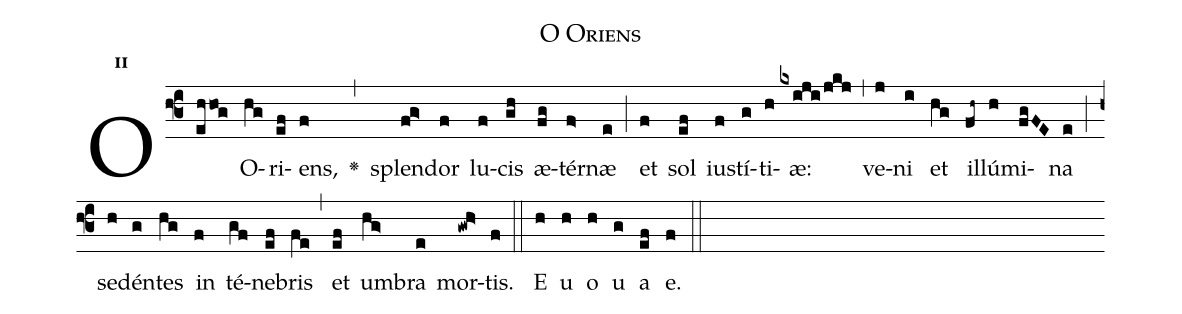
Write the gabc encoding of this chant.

name:O Oriens;
office-part:Antiphona;
mode:2;
%%
initial-style: 1;
name: O Oriens
book: Antiphonae & Responsoria/Tomus I, p. 70;
occasion: Die 21 Dec;
office-part: Vesperae Ant E;
user-notes: ;
commentary: ;
annotation: 2d;
centering-scheme: english;
fontsize: 12;
font: OFLSortsMillGoudy;
height: 11;
width: 4.5;
%%
(f3)O(ehhog) O(hg)ri(ef)ens,(f) <v>\greheightstar</v>(,) splen(fg>)dor(f) lu(f)cis(gh) æ(fg)tér(f>)næ(e) (;) et(f) sol(ef) iu(f)stí(g)ti(h)æ:(kxiji/jkj) (,) ve(j)ni(i) et(hg) il(fh~)lú(h)mi(fgFE)na(e) (;) se(h)dén(g)tes(hg) in(f) té(gf)ne(ef)bris(fe) (,) et(ef) um(hg>)bra(e) mor(gwh>)tis.(f) (::)
E(h) u(h) o(h) u(g) a(ef) e.(f) (::)
